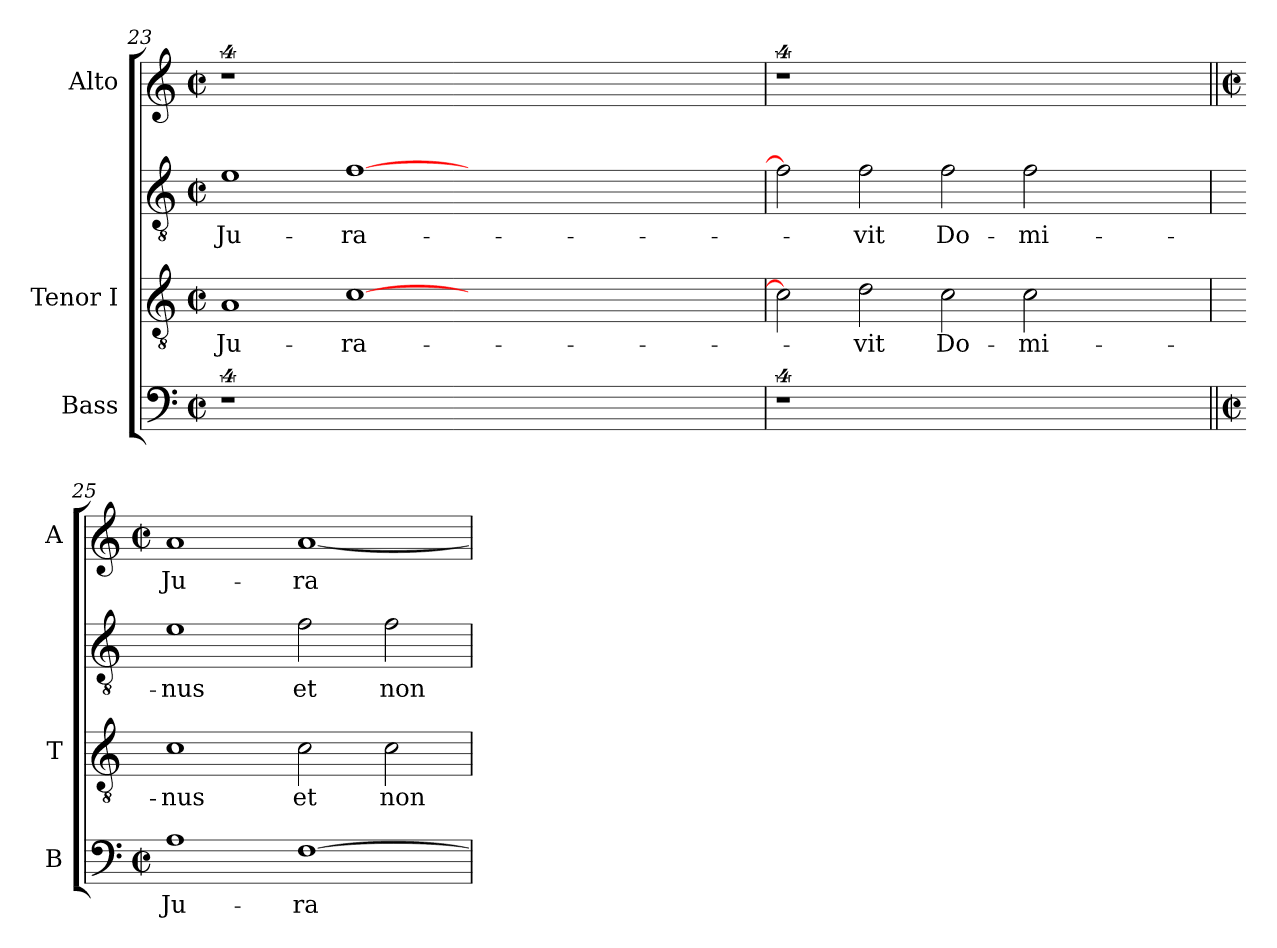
**kern	**text	**kern	**text	**kern	**text	**kern	**text
*part3	*part3	*part2	*part2	*part2	*part2	*part1	*part1
*staff4	*staff4	*staff3	*staff3	*staff2	*staff2	*staff1	*staff1
*I"Bass	*	*I"Tenor I	*	*	*	*I"Alto	*
*I'B	*	*I'T	*	*	*	*I'A	*
!!LO:LB:g=z
*clefF4	*	*clefGv2	*	*clefGv2	*	*clefG2	*
*k[]	*	*k[]	*	*k[]	*	*k[]	*
*C:	*	*C:	*	*C:	*	*C:	*
*M4/2	*	*M4/2	*	*M4/2	*	*M4/2	*
*met(c|)	*	*met(c|)	*	*met(c|)	*	*met(c|)	*
=23	=23	=23	=23	=23	=23	=23	=23
!	!	!	!LO:LY:b	!	!LO:LY:b	!	!
4%19r	.	1A	Ju-	1e	Ju-	4%19r	.
!	!	!	!LO:LY:b	!	!LO:LY:b	!	!
.	.	[1c	-ra-	[1f	-ra-	.	.
.	.	0ryy	.	0ryy	.	.	.
.	.	2.ryy	.	2.ryy	.	.	.
=24	=24	=24	=24	=24	=24	=24	=24
4%11r	.	2c]	.	2f]	.	4%11r	.
!	!	!	!LO:LY:b	!	!LO:LY:b	!	!
.	.	2d	-vit	2f	vit	.	.
!	!	!	!LO:LY:b	!	!LO:LY:b	!	!
.	.	2c	Do-	2f	Do-	.	.
!	!	!	!LO:LY:b	!	!LO:LY:b	!	!
.	.	2c	-mi-	2f	-mi-	.	.
.	.	2.ryy	.	2.ryy	.	.	.
!!LO:LB:g=z
=25||	=25||	=25	=25||	=25	=25||	=25||	=25||
*k[]	*	*	*	*	*	*k[]	*
*C:	*	*	*	*	*	*C:	*
*M4/2	*	*	*	*	*	*M4/2	*
*met(c|)	*	*	*	*	*	*met(c|)	*
!	!LO:LY:b	!	!LO:LY:b	!	!LO:LY:b	!	!LO:LY:b
1A	Ju-	1c	nus	1e	-nus	1a	Ju-
!	!LO:LY:b	!	!LO:LY:b	!	!LO:LY:b	!	!LO:LY:b
[1F	-ra-	2c	et	2f	et	[1a	-ra-
!	!	!	!LO:LY:b	!	!LO:LY:b	!	!
.	.	2c	non	2f	non	.	.
=	=	=	=	=	=	=	=
*-	*-	*-	*-	*-	*-	*-	*-
